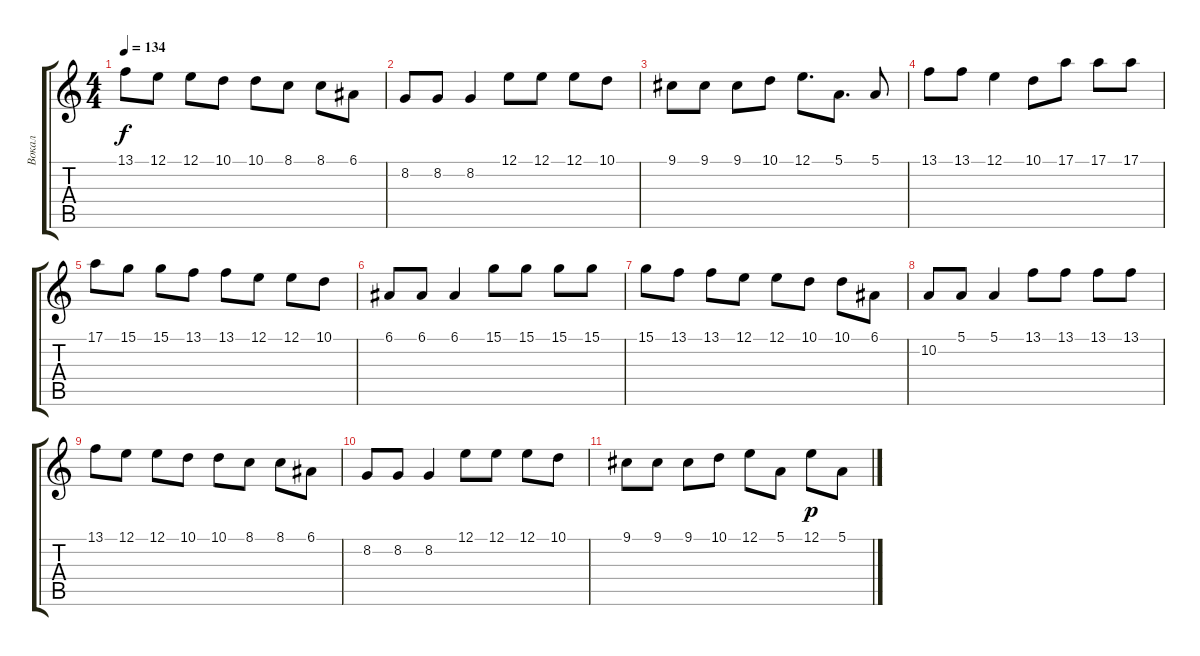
\track ("Вокал" "Вокал") {instrument voiceoohs}
\staff {score tabs}
\tuning (E4 B3 G3 D3 A2 E2) {hide}
\ts (4 4)
\tempo 134
\clef g2
\ks c
13.1.8{dy f} 12.1.8 12.1.8 10.1.8 10.1.8 8.1.8 8.1.8 6.1.8 |
8.2.8 8.2.8 8.2.4 12.1.8 12.1.8 12.1.8 10.1.8 |
9.1.8 9.1.8 9.1.8 10.1.8 12.1.8{d} 5.1.8{d} 5.1.8 |
13.1.8 13.1.8 12.1.4 10.1.8 17.1.8 17.1.8 17.1.8 |
17.1.8 15.1.8 15.1.8 13.1.8 13.1.8 12.1.8 12.1.8 10.1.8 |
6.1.8 6.1.8 6.1.4 15.1.8 15.1.8 15.1.8 15.1.8 |
15.1.8 13.1.8 13.1.8 12.1.8 12.1.8 10.1.8 10.1.8 6.1.8 |
10.2.8 5.1.8 5.1.4 13.1.8 13.1.8 13.1.8 13.1.8 |
13.1.8 12.1.8 12.1.8 10.1.8 10.1.8 8.1.8 8.1.8 6.1.8 |
8.2.8 8.2.8 8.2.4 12.1.8 12.1.8 12.1.8 10.1.8 |
9.1.8 9.1.8 9.1.8 10.1.8 12.1.8 5.1.8 12.1.8{dy p} 5.1.8
